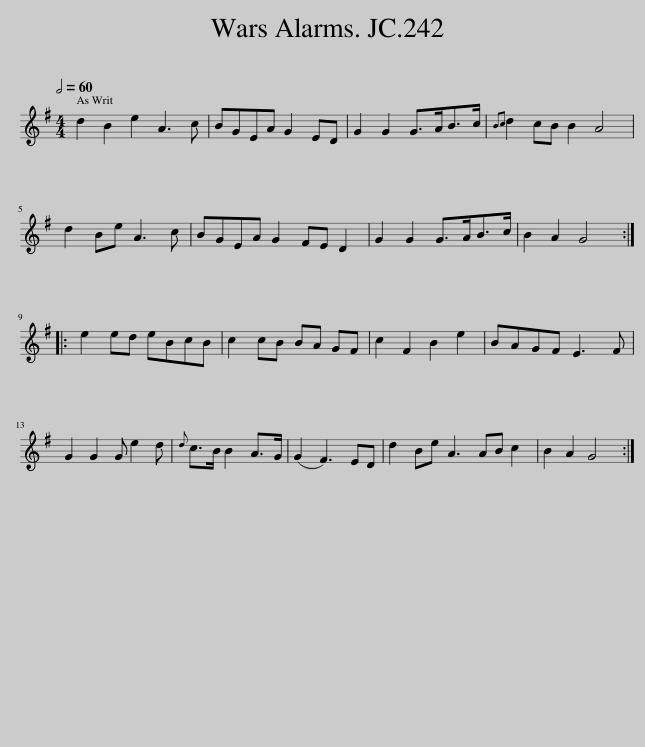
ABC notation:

X:1
L:1/8
Q:1/2=60
M:4/4
I:linebreak $
K:G
V:1 treble
V:1
 d2 B2 e2 A3 c | BGEA G2 ED | G2 G2 G>AB>c |{Bc} d2 cB B2 A4 |$ d2 Be A3 c | %5
 BGEA G2 FE D2 | G2 G2 G>AB>c | B2 A2 G4 ::$ e2 ed eBcB | c2 cB BA GF | %10
 c2 F2 B2 e2 | BAGF E3 F |$ G2 G2 G e2 d |{d} c>B B2 A>G | (G2 F3) ED | %15
 d2 Be A3 AB c2 | B2 A2 G4 :| %17
